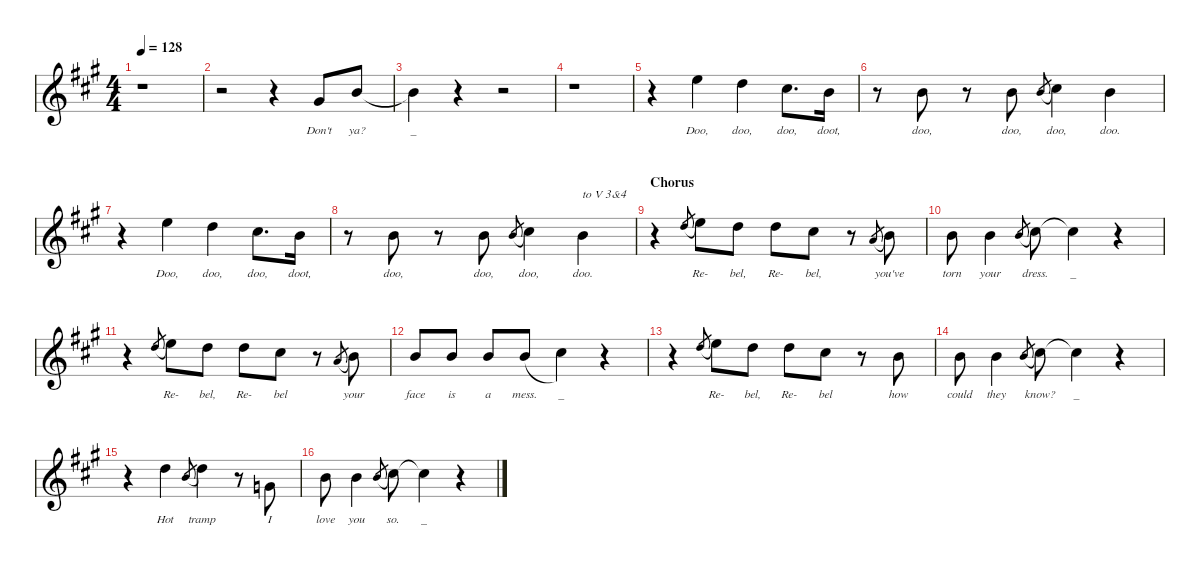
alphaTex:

\defaultSystemsLayout 4
\hideDynamics
\bracketExtendMode nobrackets
\singleTrackTrackNamePolicy hidden
\multiTrackTrackNamePolicy hidden
\firstSystemTrackNameMode fullname
\firstSystemTrackNameOrientation horizontal
\otherSystemsTrackNameOrientation horizontal
\track ("Tenor Voice" "Singer") {defaultSystemsLayout 4 mute instrument voiceoohs}
\staff {score}
\tuning (E4 B3 G3 D3 A2 E2)
\ts (4 4)
\tempo 128
\clef g2
\ks a
r.1{dy f beam Down} |
r.2{beam Down} r.4{beam Down} 4.1{acc #}.8{lyrics (0 "Don't") lyrics (1 "") lyrics (2 "") lyrics (3 "") lyrics (4 "") beam Up} 7.1{acc forcenatural}.8{lyrics (0 "ya?") lyrics (1 "") lyrics (2 "") lyrics (3 "") lyrics (4 "") beam Up} |
7.1{t acc forcenatural}.4{lyrics (0 "_") lyrics (1 "") lyrics (2 "") lyrics (3 "") lyrics (4 "") beam Down} r.4{beam Down} r.2{beam Down} |
r.1{beam Down} |
r.4{beam Down} 12.1{acc forcenatural}.4{lyrics (0 "Doo,") lyrics (1 "") lyrics (2 "") lyrics (3 "") lyrics (4 "") beam Down} 10.1{acc forcenatural}.4{lyrics (0 "doo,") lyrics (1 "") lyrics (2 "") lyrics (3 "") lyrics (4 "") beam Down} 9.1{acc #}.8{d lyrics (0 "doo,") lyrics (1 "") lyrics (2 "") lyrics (3 "") lyrics (4 "") beam Down} 7.1{acc forcenatural}.16{lyrics (0 "doot,") lyrics (1 "") lyrics (2 "") lyrics (3 "") lyrics (4 "") beam Down} |
r.8{beam Down} 7.1{acc forcenatural}.8{lyrics (0 "doo,") lyrics (1 "") lyrics (2 "") lyrics (3 "") lyrics (4 "") beam Down} r.8{beam Down} 7.1{acc forcenatural}.8{lyrics (0 "doo,") lyrics (1 "") lyrics (2 "") lyrics (3 "") lyrics (4 "") beam Down} 7.1{acc forcenatural}.8{gr legatoorigin beam Up} 9.1{acc #}.4{lyrics (0 "doo,") lyrics (1 "") lyrics (2 "") lyrics (3 "") lyrics (4 "") beam Down} 7.1{acc forcenatural}.4{lyrics (0 "doo.") lyrics (1 "") lyrics (2 "") lyrics (3 "") lyrics (4 "") beam Down} |
r.4{beam Down} 12.1{acc forcenatural}.4{lyrics (0 "Doo,") lyrics (1 "") lyrics (2 "") lyrics (3 "") lyrics (4 "") beam Down} 10.1{acc forcenatural}.4{lyrics (0 "doo,") lyrics (1 "") lyrics (2 "") lyrics (3 "") lyrics (4 "") beam Down} 9.1{acc #}.8{d lyrics (0 "doo,") lyrics (1 "") lyrics (2 "") lyrics (3 "") lyrics (4 "") beam Down} 7.1{acc forcenatural}.16{lyrics (0 "doot,") lyrics (1 "") lyrics (2 "") lyrics (3 "") lyrics (4 "") beam Down} |
r.8{beam Down} 7.1{acc forcenatural}.8{lyrics (0 "doo,") lyrics (1 "") lyrics (2 "") lyrics (3 "") lyrics (4 "") beam Down} r.8{beam Down} 7.1{acc forcenatural}.8{lyrics (0 "doo,") lyrics (1 "") lyrics (2 "") lyrics (3 "") lyrics (4 "") beam Down} 7.1{acc forcenatural}.8{gr legatoorigin beam Up} 9.1{acc #}.4{lyrics (0 "doo,") lyrics (1 "") lyrics (2 "") lyrics (3 "") lyrics (4 "") beam Down} 7.1{acc forcenatural}.4{txt "to V 3&4" lyrics (0 "doo.") lyrics (1 "") lyrics (2 "") lyrics (3 "") lyrics (4 "") beam Down} |
\section ("" "Chorus")
r.4{beam Down} 10.1{acc forcenatural}.8{gr dy mf legatoorigin beam Up} 12.1{acc forcenatural}.8{lyrics (0 "Re-") lyrics (1 "") lyrics (2 "") lyrics (3 "") lyrics (4 "") dy f beam Down} 10.1{acc forcenatural}.8{lyrics (0 "bel,") lyrics (1 "") lyrics (2 "") lyrics (3 "") lyrics (4 "") beam Down} 10.1{acc forcenatural}.8{lyrics (0 "Re-") lyrics (1 "") lyrics (2 "") lyrics (3 "") lyrics (4 "") beam Down} 9.1{acc #}.8{lyrics (0 "bel,") lyrics (1 "") lyrics (2 "") lyrics (3 "") lyrics (4 "") beam Down} r.8{beam Down} 5.1{acc forcenatural}.8{gr dy mf legatoorigin beam Up} 7.1{acc forcenatural}.8{lyrics (0 "you've") lyrics (1 "") lyrics (2 "") lyrics (3 "") lyrics (4 "") dy f beam Down} |
7.1{acc forcenatural}.8{lyrics (0 "torn") lyrics (1 "") lyrics (2 "") lyrics (3 "") lyrics (4 "") beam Down} 7.1{acc forcenatural}.4{lyrics (0 "your") lyrics (1 "") lyrics (2 "") lyrics (3 "") lyrics (4 "") beam Down} 7.1{acc forcenatural}.8{gr dy mf legatoorigin beam Up} 9.1{acc #}.8{lyrics (0 "dress.") lyrics (1 "") lyrics (2 "") lyrics (3 "") lyrics (4 "") beam Down} 9.1{t acc #}.4{lyrics (0 "_") lyrics (1 "") lyrics (2 "") lyrics (3 "") lyrics (4 "") dy f beam Down} r.4{beam Down} |
r.4{beam Down} 10.1{acc forcenatural}.8{gr dy mf legatoorigin beam Up} 12.1{acc forcenatural}.8{lyrics (0 "Re-") lyrics (1 "") lyrics (2 "") lyrics (3 "") lyrics (4 "") dy f beam Down} 10.1{acc forcenatural}.8{lyrics (0 "bel,") lyrics (1 "") lyrics (2 "") lyrics (3 "") lyrics (4 "") beam Down} 10.1{acc forcenatural}.8{lyrics (0 "Re-") lyrics (1 "") lyrics (2 "") lyrics (3 "") lyrics (4 "") beam Down} 9.1{acc #}.8{lyrics (0 "bel") lyrics (1 "") lyrics (2 "") lyrics (3 "") lyrics (4 "") beam Down} r.8{beam Down} 5.1{acc forcenatural}.8{gr dy mf legatoorigin beam Up} 7.1{acc forcenatural}.8{lyrics (0 "your") lyrics (1 "") lyrics (2 "") lyrics (3 "") lyrics (4 "") dy f beam Down} |
7.1{acc forcenatural}.8{lyrics (0 "face") lyrics (1 "") lyrics (2 "") lyrics (3 "") lyrics (4 "") beam Up} 7.1{acc forcenatural}.8{lyrics (0 "is") lyrics (1 "") lyrics (2 "") lyrics (3 "") lyrics (4 "") beam Up} 7.1{acc forcenatural}.8{lyrics (0 "a") lyrics (1 "") lyrics (2 "") lyrics (3 "") lyrics (4 "") dy mf beam Up} 7.1{acc forcenatural}.8{lyrics (0 "mess.") lyrics (1 "") lyrics (2 "") lyrics (3 "") lyrics (4 "") dy f legatoorigin beam Up} 9.1{acc #}.4{lyrics (0 "_") lyrics (1 "") lyrics (2 "") lyrics (3 "") lyrics (4 "") beam Down} r.4{beam Down} |
r.4{beam Down} 10.1{acc forcenatural}.8{gr dy mf legatoorigin beam Up} 12.1{acc forcenatural}.8{lyrics (0 "Re-") lyrics (1 "") lyrics (2 "") lyrics (3 "") lyrics (4 "") dy f beam Down} 10.1{acc forcenatural}.8{lyrics (0 "bel,") lyrics (1 "") lyrics (2 "") lyrics (3 "") lyrics (4 "") beam Down} 10.1{acc forcenatural}.8{lyrics (0 "Re-") lyrics (1 "") lyrics (2 "") lyrics (3 "") lyrics (4 "") beam Down} 9.1{acc #}.8{lyrics (0 "bel") lyrics (1 "") lyrics (2 "") lyrics (3 "") lyrics (4 "") beam Down} r.8{beam Down} 7.1{acc forcenatural}.8{lyrics (0 "how") lyrics (1 "") lyrics (2 "") lyrics (3 "") lyrics (4 "") beam Down} |
7.1{acc forcenatural}.8{lyrics (0 "could") lyrics (1 "") lyrics (2 "") lyrics (3 "") lyrics (4 "") beam Down} 7.1{acc forcenatural}.4{lyrics (0 "they") lyrics (1 "") lyrics (2 "") lyrics (3 "") lyrics (4 "") beam Down} 7.1{acc forcenatural}.8{gr dy mf legatoorigin beam Up} 9.1{acc #}.8{lyrics (0 "know?") lyrics (1 "") lyrics (2 "") lyrics (3 "") lyrics (4 "") beam Down} 9.1{t acc #}.4{lyrics (0 "_") lyrics (1 "") lyrics (2 "") lyrics (3 "") lyrics (4 "") dy f beam Down} r.4{beam Down} |
r.4{beam Down} 10.1{acc forcenatural}.4{lyrics (0 "Hot") lyrics (1 "") lyrics (2 "") lyrics (3 "") lyrics (4 "") beam Down} 7.1{acc forcenatural}.8{gr dy mf legatoorigin beam Up} 10.1{acc forcenatural}.4{lyrics (0 "tramp") lyrics (1 "") lyrics (2 "") lyrics (3 "") lyrics (4 "") dy f beam Down} r.8{beam Down} 8.2{acc forcenatural}.8{lyrics (0 "I") lyrics (1 "") lyrics (2 "") lyrics (3 "") lyrics (4 "") beam Up} |
7.1{acc forcenatural}.8{lyrics (0 "love") lyrics (1 "") lyrics (2 "") lyrics (3 "") lyrics (4 "") beam Down} 7.1{acc forcenatural}.4{lyrics (0 "you") lyrics (1 "") lyrics (2 "") lyrics (3 "") lyrics (4 "") beam Down} 7.1{acc forcenatural}.8{gr dy mf legatoorigin beam Up} 9.1{acc #}.8{lyrics (0 "so.") lyrics (1 "") lyrics (2 "") lyrics (3 "") lyrics (4 "") beam Down} 9.1{t acc #}.4{lyrics (0 "_") lyrics (1 "") lyrics (2 "") lyrics (3 "") lyrics (4 "") dy f beam Down} r.4{beam Down}
